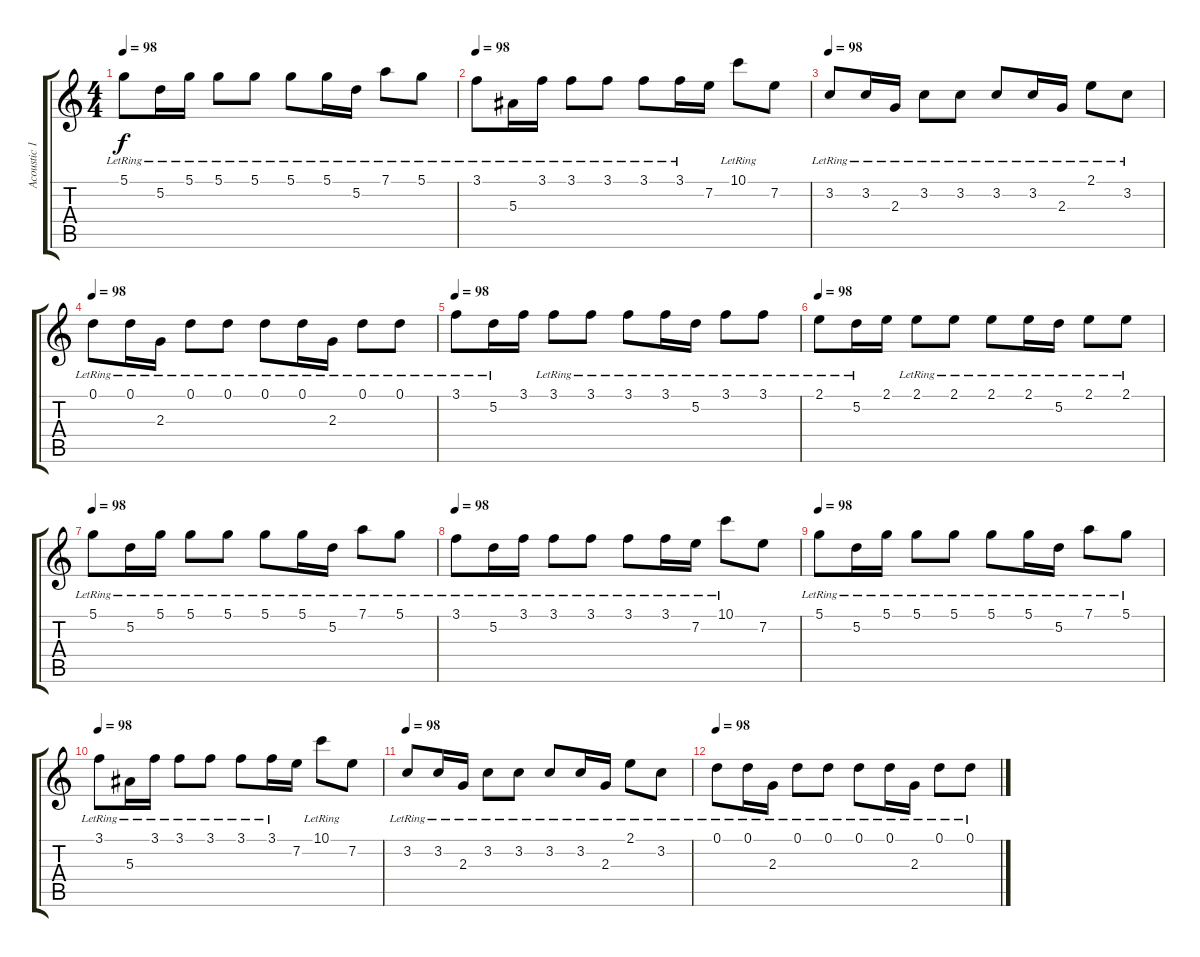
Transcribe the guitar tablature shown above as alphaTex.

\track ("Acoustic 1" "Acoustic 1") {instrument acousticguitarsteel}
\staff {score tabs}
\tuning (D4 A3 F3 C3 G2 D2) {hide}
\ts (4 4)
\tempo 98
\clef g2
\ks c
5.1{lr}.8{dy f} 5.2{lr}.16 5.1{lr}.16 5.1{lr}.8 5.1{lr}.8 5.1{lr}.8 5.1{lr}.16 5.2{lr}.16 7.1{lr}.8 5.1{lr}.8 |
\tempo 98
3.1{lr}.8 5.3{lr}.16 3.1{lr}.16 3.1{lr}.8 3.1{lr}.8 3.1{lr}.8 3.1{lr}.16 7.2.16 10.1{lr}.8 7.2.8 |
\tempo 98
3.2{lr}.8 3.2{lr}.16 2.3{lr}.16 3.2{lr}.8 3.2{lr}.8 3.2{lr}.8 3.2{lr}.16 2.3{lr}.16 2.1{lr}.8 3.2{lr}.8 |
\tempo 98
0.1{lr}.8 0.1{lr}.16 2.3{lr}.16 0.1{lr}.8 0.1{lr}.8 0.1{lr}.8 0.1{lr}.16 2.3{lr}.16 0.1{lr}.8 0.1{lr}.8 |
\tempo 98
3.1{lr}.8 5.2{lr}.16 3.1.16 3.1{lr}.8 3.1{lr}.8 3.1{lr}.8 3.1{lr}.16 5.2{lr}.16 3.1{lr}.8 3.1{lr}.8 |
\tempo 98
2.1{lr}.8 5.2{lr}.16 2.1.16 2.1{lr}.8 2.1{lr}.8 2.1{lr}.8 2.1{lr}.16 5.2{lr}.16 2.1{lr}.8 2.1{lr}.8 |
\tempo 98
5.1{lr}.8 5.2{lr}.16 5.1{lr}.16 5.1{lr}.8 5.1{lr}.8 5.1{lr}.8 5.1{lr}.16 5.2{lr}.16 7.1{lr}.8 5.1{lr}.8 |
\tempo 98
3.1{lr}.8 5.2{lr}.16 3.1{lr}.16 3.1{lr}.8 3.1{lr}.8 3.1{lr}.8 3.1{lr}.16 7.2{lr}.16 10.1{lr}.8 7.2.8 |
\tempo 98
5.1{lr}.8 5.2{lr}.16 5.1{lr}.16 5.1{lr}.8 5.1{lr}.8 5.1{lr}.8 5.1{lr}.16 5.2{lr}.16 7.1{lr}.8 5.1{lr}.8 |
\tempo 98
3.1{lr}.8 5.3{lr}.16 3.1{lr}.16 3.1{lr}.8 3.1{lr}.8 3.1{lr}.8 3.1{lr}.16 7.2.16 10.1{lr}.8 7.2.8 |
\tempo 98
3.2{lr}.8 3.2{lr}.16 2.3{lr}.16 3.2{lr}.8 3.2{lr}.8 3.2{lr}.8 3.2{lr}.16 2.3{lr}.16 2.1{lr}.8 3.2{lr}.8 |
\tempo 98
0.1{lr}.8 0.1{lr}.16 2.3{lr}.16 0.1{lr}.8 0.1{lr}.8 0.1{lr}.8 0.1{lr}.16 2.3{lr}.16 0.1{lr}.8 0.1{lr}.8
